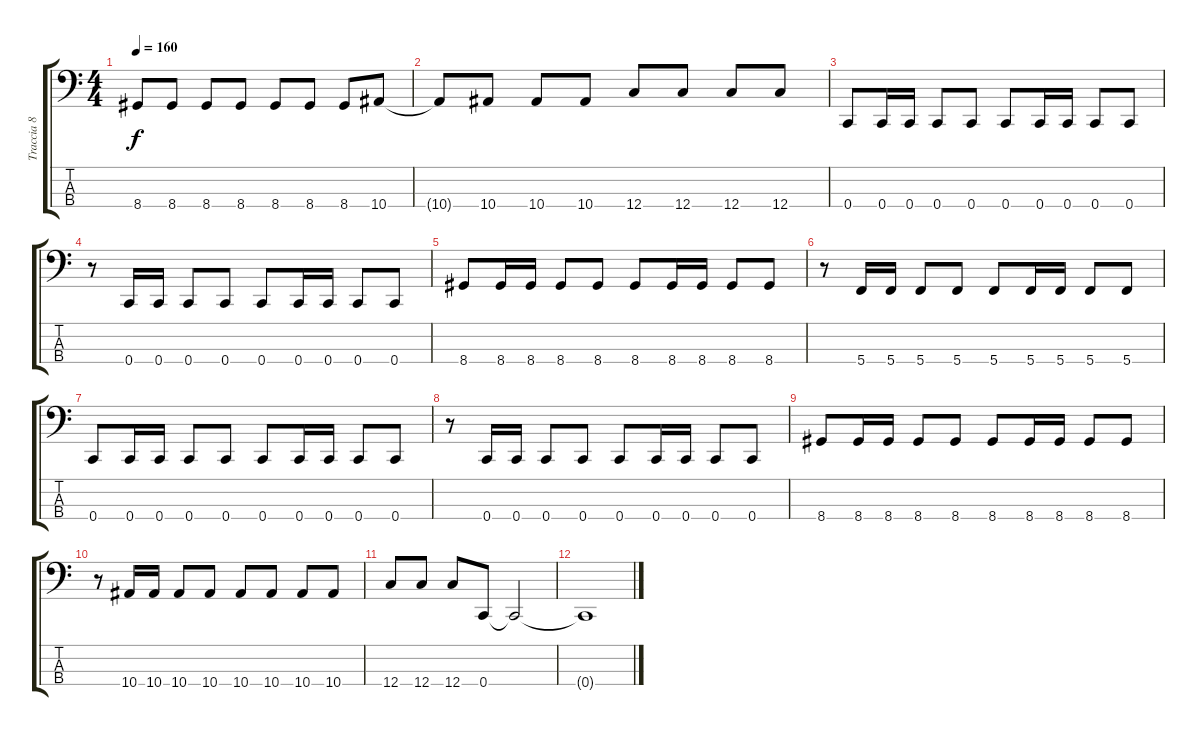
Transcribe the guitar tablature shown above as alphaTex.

\track ("Traccia 8" "Traccia 8") {instrument electricbasspick}
\staff {score tabs}
\tuning (F2 C2 G1 C1) {hide}
\ts (4 4)
\tempo 160
\clef f4
\ks c
8.4.8{dy f} 8.4.8 8.4.8 8.4.8 8.4.8 8.4.8 8.4.8 10.4.8 |
10.4{t}.8 10.4.8 10.4.8 10.4.8 12.4.8 12.4.8 12.4.8 12.4.8 |
0.4.8 0.4.16 0.4.16 0.4.8 0.4.8 0.4.8 0.4.16 0.4.16 0.4.8 0.4.8 |
r.8 0.4.16 0.4.16 0.4.8 0.4.8 0.4.8 0.4.16 0.4.16 0.4.8 0.4.8 |
8.4.8 8.4.16 8.4.16 8.4.8 8.4.8 8.4.8 8.4.16 8.4.16 8.4.8 8.4.8 |
r.8 5.4.16 5.4.16 5.4.8 5.4.8 5.4.8 5.4.16 5.4.16 5.4.8 5.4.8 |
0.4.8 0.4.16 0.4.16 0.4.8 0.4.8 0.4.8 0.4.16 0.4.16 0.4.8 0.4.8 |
r.8 0.4.16 0.4.16 0.4.8 0.4.8 0.4.8 0.4.16 0.4.16 0.4.8 0.4.8 |
8.4.8 8.4.16 8.4.16 8.4.8 8.4.8 8.4.8 8.4.16 8.4.16 8.4.8 8.4.8 |
r.8 10.4.16 10.4.16 10.4.8 10.4.8 10.4.8 10.4.8 10.4.8 10.4.8 |
12.4.8 12.4.8 12.4.8 0.4.8 0.4{t}.2 |
0.4{t}.1
